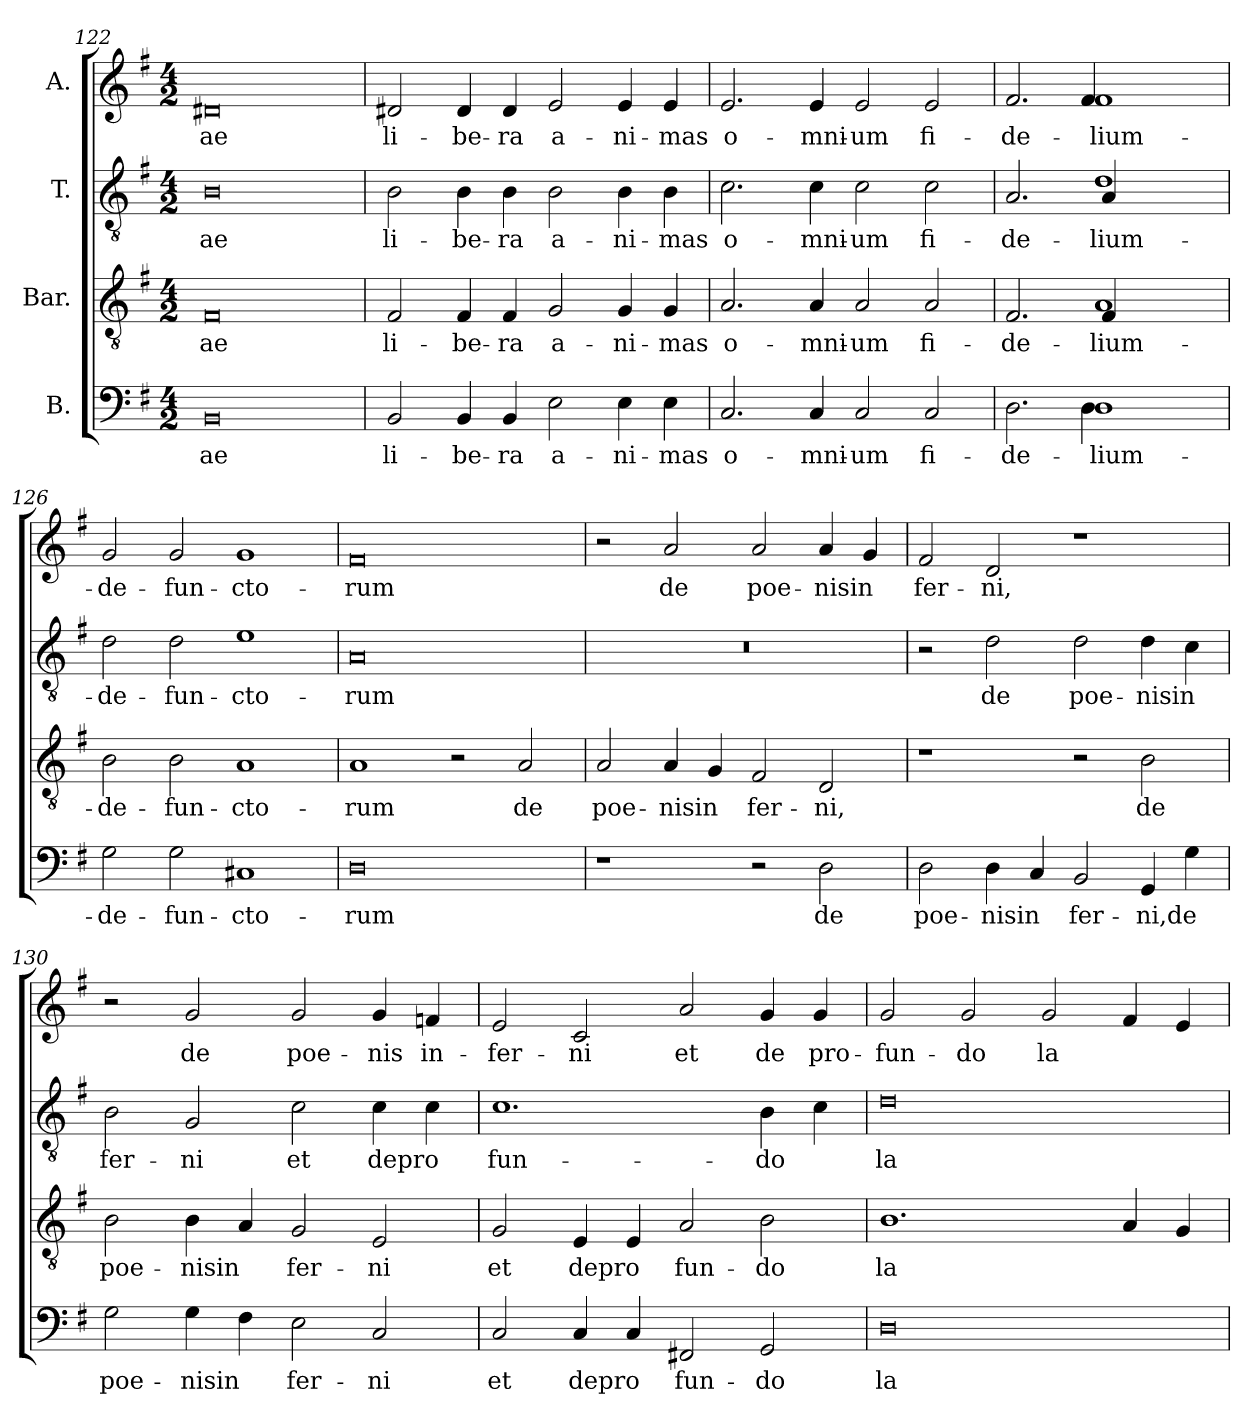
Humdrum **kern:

**kern	**text	**kern	**text	**kern	**text	**kern	**text
*part4	*part4	*part3	*part3	*part2	*part2	*part1	*part1
*staff4	*staff4	*staff3	*staff3	*staff2	*staff2	*staff1	*staff1
*I"B.	*	*I"Bar.	*	*I"T.	*	*I"A.	*
*clefF4	*	*clefGv2	*	*clefGv2	*	*clefG2	*
*k[f#]	*	*k[f#]	*	*k[f#]	*	*k[f#]	*
*G:	*	*G:	*	*G:	*	*G:	*
*M4/2	*	*M4/2	*	*M4/2	*	*M4/2	*
=122	=122	=122	=122	=122	=122	=122	=122
!	!LO:LY:b:cj	!	!LO:LY:b:cj	!	!LO:LY:b:cj	!	!LO:LY:b:cj
0BB	-ae	0F#	-ae	0B	-ae	0d#X	-ae
=123	=123	=123	=123	=123	=123	=123	=123
!	!LO:LY:b:cj	!	!LO:LY:b:cj	!	!LO:LY:b:cj	!	!LO:LY:b:cj
2BB/	li-	2F#/	li-	2B\	li-	2d#X/	li-
!	!LO:LY:b:cj	!	!LO:LY:b:cj	!	!LO:LY:b:cj	!	!LO:LY:b:cj
4BB/	-be-	4F#/	-be-	4B\	-be-	4d#/	-be-
!	!LO:LY:b:cj	!	!LO:LY:b:cj	!	!LO:LY:b:cj	!	!LO:LY:b:cj
4BB/	-ra	4F#/	-ra	4B\	-ra	4d#/	-ra
!	!LO:LY:b:cj	!	!LO:LY:b:cj	!	!LO:LY:b:cj	!	!LO:LY:b:cj
2E\	a-	2G/	a-	2B\	a-	2e/	a-
!	!LO:LY:b:cj	!	!LO:LY:b:cj	!	!LO:LY:b:cj	!	!LO:LY:b:cj
4E\	-ni-	4G/	-ni-	4B\	-ni-	4e/	-ni-
!	!LO:LY:b:cj	!	!LO:LY:b:cj	!	!LO:LY:b:cj	!	!LO:LY:b:cj
4E\	-mas	4G/	-mas	4B\	-mas	4e/	-mas
!!LO:LB:g=z
=124	=124	=124	=124	=124	=124	=124	=124
!	!LO:LY:b:cj	!	!LO:LY:b:cj	!	!LO:LY:b:cj	!	!LO:LY:b:cj
2.C/	o-	2.A/	o-	2.c\	o-	2.e/	o-
!	!LO:LY:b:cj	!	!LO:LY:b:cj	!	!LO:LY:b:cj	!	!LO:LY:b:cj
4C/	-mni-	4A/	-mni-	4c\	-mni-	4e/	-mni-
!	!LO:LY:b:cj	!	!LO:LY:b:cj	!	!LO:LY:b:cj	!	!LO:LY:b:cj
2C/	-um	2A/	-um	2c\	-um	2e/	-um
!	!LO:LY:b:cj	!	!LO:LY:b:cj	!	!LO:LY:b:cj	!	!LO:LY:b:cj
2C/	fi-	2A/	fi-	2c\	fi-	2e/	fi-
=125	=125	=125	=125	=125	=125	=125	=125
!	!LO:LY:b:cj	!	!LO:LY:b:cj	!	!LO:LY:b:cj	!	!LO:LY:b:cj
*^	*	*^	*	*^	*	*^	*
2.D\	2.ryy	-de-	2.F#/	2.ryy	-de-	2.A/	2.ryy	-de-	2.f#/	2.ryy	-de-
!	!	!LO:LY:b:cj	!	!	!LO:LY:b:cj	!	!	!LO:LY:b:cj	!	!	!LO:LY:b:cj
1D	4D\	-lium-	1A	4F#/	-lium-	1d	4A/	-lium-	1f#	4f#/	-lium-
.	2.ryy	.	.	2.ryy	.	.	2.ryy	.	.	2.ryy	.
=126	=126	=126	=126	=126	=126	=126	=126	=126	=126	=126	=126
!	!	!LO:LY:b:cj	!	!	!LO:LY:b:cj	!	!	!LO:LY:b:cj	!	!	!LO:LY:b:cj
*v	*v	*	*	*	*	*v	*v	*	*v	*v	*
*	*	*v	*v	*	*	*	*	*
2G\	-de-	2B\	-de-	2d\	-de-	2g/	-de-
!	!LO:LY:b:cj	!	!LO:LY:b:cj	!	!LO:LY:b:cj	!	!LO:LY:b:cj
2G\	-fun-	2B\	-fun-	2d\	-fun-	2g/	-fun-
!	!LO:LY:b:cj	!	!LO:LY:b:cj	!	!LO:LY:b:cj	!	!LO:LY:b:cj
1C#X	-cto-	1A	-cto-	1e	-cto-	1g	-cto-
=127	=127	=127	=127	=127	=127	=127	=127
!	!LO:LY:b:cj	!	!LO:LY:b:cj	!	!LO:LY:b:cj	!	!LO:LY:b:cj
0D	-rum	1A	-rum	0A	-rum	0f#	-rum
.	.	2r	.	.	.	.	.
!	!	!	!LO:LY:b:cj	!	!	!	!
.	.	2A/	de	.	.	.	.
=128	=128	=128	=128	=128	=128	=128	=128
!	!	!	!LO:LY:b:cj	!	!	!	!
1r	.	2A/	poe-	0r	.	2r	.
!	!	!	!LO:LY:b:cj	!	!	!	!LO:LY:b:cj
.	.	4A/	-nisin-	.	.	2a/	de
!	!	!	!LO:LY:b:cj	!	!	!	!
.	.	4G/	--	.	.	.	.
!	!	!	!LO:LY:b:cj	!	!	!	!LO:LY:b:cj
2r	.	2F#/	-fer-	.	.	2a/	poe-
!	!LO:LY:b:cj	!	!LO:LY:b:cj	!	!	!	!LO:LY:b:cj
2D\	de	2D/	-ni,	.	.	4a/	-nisin-
!	!	!	!	!	!	!	!LO:LY:b:cj
.	.	.	.	.	.	4g/	--
=129	=129	=129	=129	=129	=129	=129	=129
!	!LO:LY:b:cj	!	!	!	!	!	!LO:LY:b:cj
2D\	poe-	1r	.	2r	.	2f#/	-fer-
!	!LO:LY:b:cj	!	!	!	!LO:LY:b:cj	!	!LO:LY:b:cj
4D\	-nisin-	.	.	2d\	de	2d/	-ni,
!	!LO:LY:b:cj	!	!	!	!	!	!
4C/	--	.	.	.	.	.	.
!	!LO:LY:b:cj	!	!	!	!LO:LY:b:cj	!	!
2BB/	-fer-	2r	.	2d\	poe-	1r	.
!	!LO:LY:b:cj	!	!LO:LY:b:cj	!	!LO:LY:b:cj	!	!
4GG/	-ni,de	2B\	de	4d\	-nisin	.	.
!	!LO:LY:b:cj	!	!	!	!LO:LY:b:cj	!	!
4G\	.	.	.	4c\	.	.	.
!!LO:PB:g=z
=130	=130	=130	=130	=130	=130	=130	=130
!	!LO:LY:b:cj	!	!LO:LY:b:cj	!	!LO:LY:b:cj	!	!
2G\	poe-	2B\	poe-	2B\	fer-	2r	.
!	!LO:LY:b:cj	!	!LO:LY:b:cj	!	!LO:LY:b:cj	!	!LO:LY:b:cj
4G\	-nisin-	4B\	-nisin-	2G/	-ni	2g/	de
!	!LO:LY:b:cj	!	!LO:LY:b:cj	!	!	!	!
4F#\	--	4A/	--	.	.	.	.
!	!LO:LY:b:cj	!	!LO:LY:b:cj	!	!LO:LY:b:cj	!	!LO:LY:b:cj
2E\	-fer-	2G/	-fer-	2c\	et	2g/	poe-
!	!LO:LY:b:cj	!	!LO:LY:b:cj	!	!LO:LY:b:cj	!	!LO:LY:b:cj
2C/	-ni	2E/	-ni	4c\	depro-	4g/	-nis
!	!	!	!	!	!LO:LY:b:cj	!	!LO:LY:b:cj
.	.	.	.	4c\	--	4fn/	in-
=131	=131	=131	=131	=131	=131	=131	=131
!	!LO:LY:b:cj	!	!LO:LY:b:cj	!	!LO:LY:b:cj	!	!LO:LY:b:cj
2C/	et	2G/	et	1.c	-fun-	2e/	-fer-
!	!LO:LY:b:cj	!	!LO:LY:b:cj	!	!	!	!LO:LY:b:cj
4C/	depro	4E/	depro	.	.	2c/	-ni
!	!LO:LY:b:cj	!	!LO:LY:b:cj	!	!	!	!
4C/	.	4E/	.	.	.	.	.
!	!LO:LY:b:cj	!	!LO:LY:b:cj	!	!	!	!LO:LY:b:cj
2FF#X/	fun-	2A/	fun-	.	.	2a/	et
!	!LO:LY:b:cj	!	!LO:LY:b:cj	!	!LO:LY:b:cj	!	!LO:LY:b:cj
2GG/	-do	2B\	-do	4B\	-do	4g/	de
!	!	!	!	!	!LO:LY:b:cj	!	!LO:LY:b:cj
.	.	.	.	4c\	.	4g/	pro-
=132	=132	=132	=132	=132	=132	=132	=132
!	!LO:LY:b:cj	!	!LO:LY:b:cj	!	!LO:LY:b:cj	!	!LO:LY:b:cj
0D	la-	1.B	la-	0d	la-	2g/	-fun-
!	!	!	!	!	!	!	!LO:LY:b:cj
.	.	.	.	.	.	2g/	-do
!	!	!	!	!	!	!	!LO:LY:b:cj
.	.	.	.	.	.	2g/	la-
!	!	!	!LO:LY:b:cj	!	!	!	!LO:LY:b:cj
.	.	4A/	--	.	.	4f#/	--
!	!	!	!LO:LY:b:cj	!	!	!	!LO:LY:b:cj
.	.	4G/	--	.	.	4e/	--
=	=	=	=	=	=	=	=
*-	*-	*-	*-	*-	*-	*-	*-
